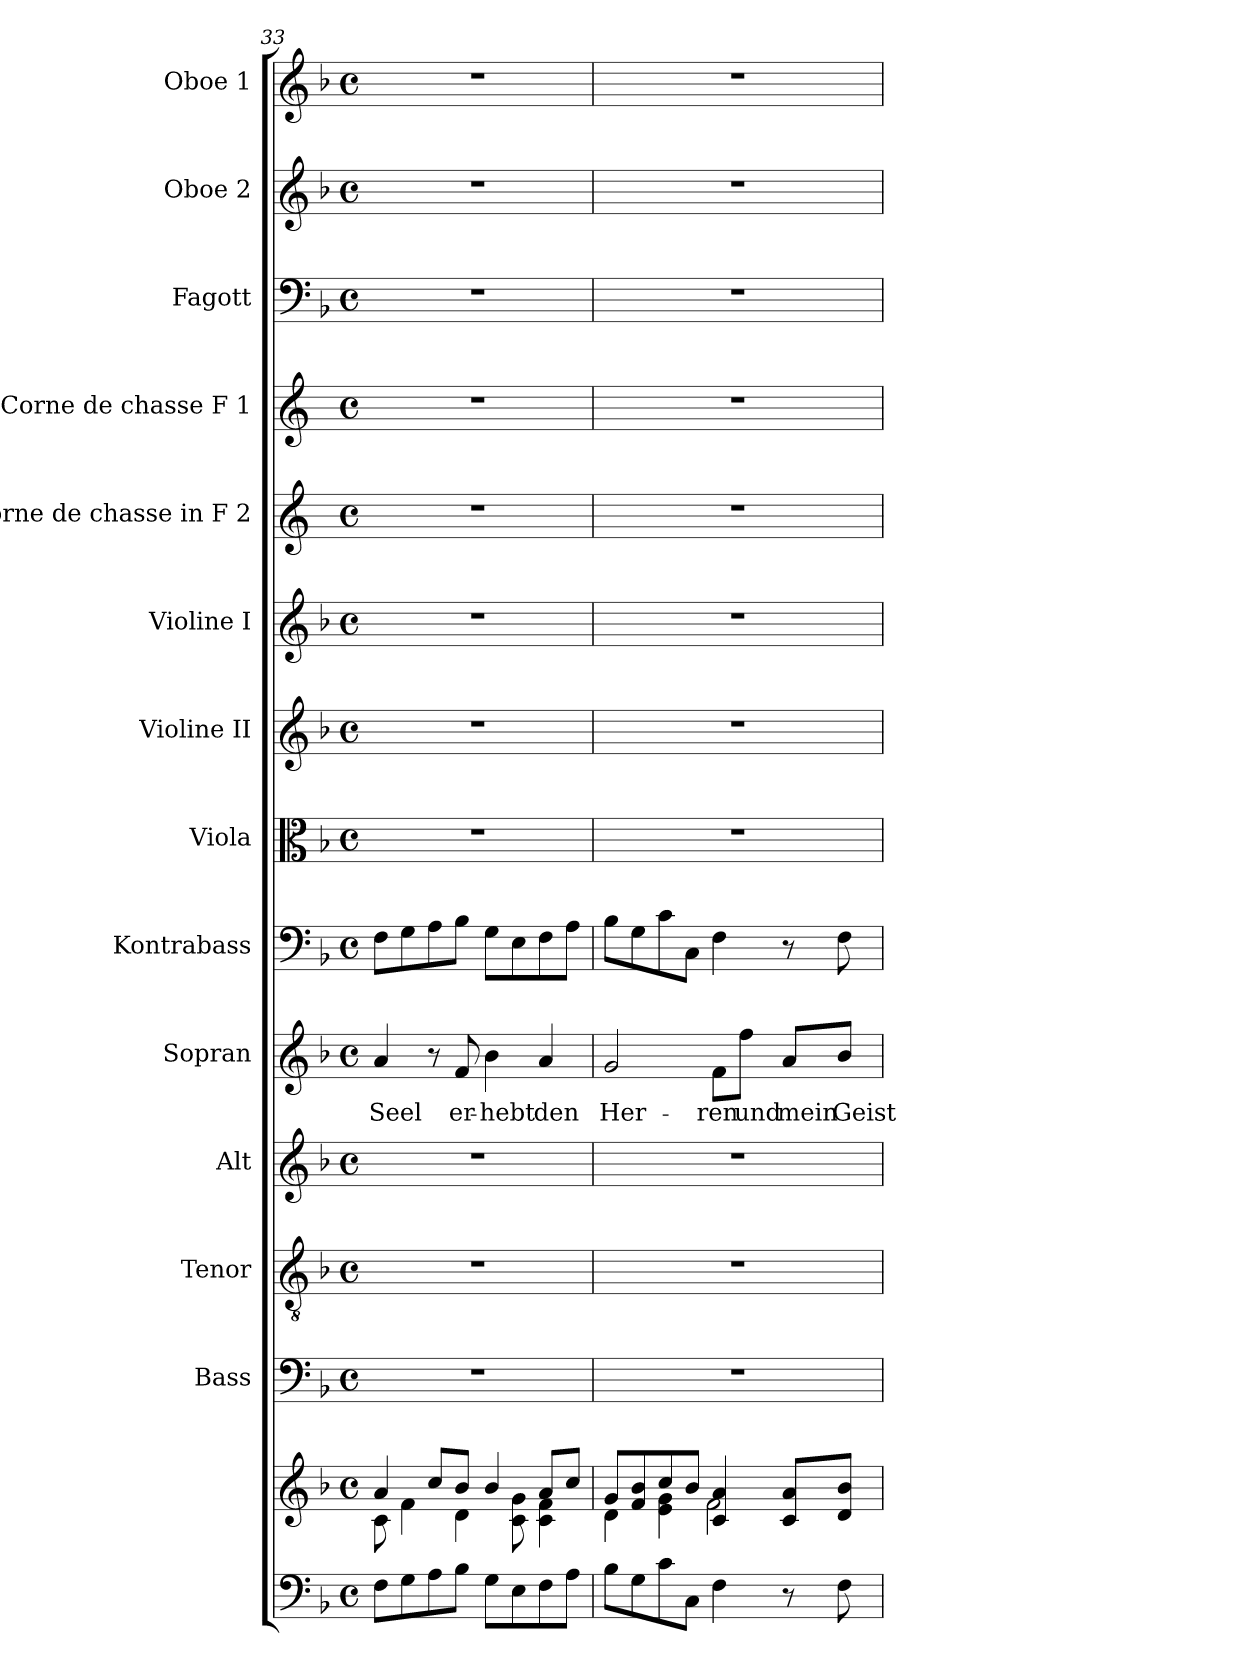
**kern	**kern	**kern	**kern	**kern	**kern	**text	**kern	**kern	**kern	**kern	**kern	**kern	**kern	**kern	**kern
*part14	*part14	*part13	*part12	*part11	*part10	*part10	*part9	*part8	*part7	*part6	*part5	*part4	*part3	*part2	*part1
*staff15	*staff14	*staff13	*staff12	*staff11	*staff10	*staff10	*staff9	*staff8	*staff7	*staff6	*staff5	*staff4	*staff3	*staff2	*staff1
*	*	*I"Bass	*I"Tenor	*I"Alt	*I"Sopran	*	*I"Kontrabass	*I"Viola	*I"Violine II	*I"Violine I	*I"Corne de chasse in F 2	*I"Corne de chasse F 1	*I"Fagott	*I"Oboe 2	*I"Oboe 1
*	*	*I'B.	*I'T.	*I'A.	*I'S.	*	*I'Kb.	*I'Vla.	*I'Vl. II	*I'Vl. I	*	*	*I'Fg.	*I'Ob. 2	*I'Ob. 1
*clefF4	*clefG2	*clefF4	*clefGv2	*clefG2	*clefG2	*	*clefF4	*clefC3	*clefG2	*clefG2	*clefG2	*clefG2	*clefF4	*clefG2	*clefG2
*	*	*	*	*	*	*	*ITrd7c12	*	*	*	*ITrd4c7	*ITrd4c7	*	*	*
*k[b-]	*k[b-]	*k[b-]	*k[b-]	*k[b-]	*k[b-]	*	*k[b-]	*k[b-]	*k[b-]	*k[b-]	*k[b-]	*k[b-]	*k[b-]	*k[b-]	*k[b-]
*F:	*F:	*F:	*F:	*F:	*F:	*	*F:	*F:	*F:	*F:	*F:	*F:	*F:	*F:	*F:
*M4/4	*M4/4	*M4/4	*M4/4	*M4/4	*M4/4	*	*M4/4	*M4/4	*M4/4	*M4/4	*M4/4	*M4/4	*M4/4	*M4/4	*M4/4
*met(c)	*met(c)	*met(c)	*met(c)	*met(c)	*met(c)	*	*met(c)	*met(c)	*met(c)	*met(c)	*met(c)	*met(c)	*met(c)	*met(c)	*met(c)
=33	=33	=33	=33	=33	=33	=33	=33	=33	=33	=33	=33	=33	=33	=33	=33
*	*^	*	*	*	*	*	*	*	*	*	*	*	*	*	*
!	!	!	!	!	!	!	!LO:LY:b	!	!	!	!	!	!	!	!	!
8F\L	4a/	8c\	1r	1r	1r	4a/	Seel	8FF\L	1r	1r	1r	1r	1r	1r	1r	1r
8G\	.	4f\	.	.	.	.	.	8GG\	.	.	.	.	.	.	.	.
8A\	8cc/L	.	.	.	.	8r	.	8AA\	.	.	.	.	.	.	.	.
!	!	!	!	!	!	!	!LO:LY:b	!	!	!	!	!	!	!	!	!
8B-\J	8b-/J	4d\	.	.	.	8f/	er-	8BB-\J	.	.	.	.	.	.	.	.
!	!	!	!	!	!	!	!LO:LY:b	!	!	!	!	!	!	!	!	!
8G\L	4b-/	.	.	.	.	4b-\	-hebt	8GG\L	.	.	.	.	.	.	.	.
8E\	.	8c\ 8g\	.	.	.	.	.	8EE\	.	.	.	.	.	.	.	.
!	!	!	!	!	!	!	!LO:LY:b	!	!	!	!	!	!	!	!	!
8F\	8a/L	4c\ 4f\	.	.	.	4a/	den	8FF\	.	.	.	.	.	.	.	.
8A\J	8cc/J	.	.	.	.	.	.	8AA\J	.	.	.	.	.	.	.	.
=34	=34	=34	=34	=34	=34	=34	=34	=34	=34	=34	=34	=34	=34	=34	=34	=34
!	!	!	!	!	!	!	!LO:LY:b	!	!	!	!	!	!	!	!	!
8B-\L	8g/L	4d\	1r	1r	1r	2g/	Her-	8BB-\L	1r	1r	1r	1r	1r	1r	1r	1r
8G\	8f/ 8b-/	.	.	.	.	.	.	8GG\	.	.	.	.	.	.	.	.
8c\	8cc/	4e\ 4g\	.	.	.	.	.	8C\	.	.	.	.	.	.	.	.
8C\J	8b-/J	.	.	.	.	.	.	8CC\J	.	.	.	.	.	.	.	.
!	!	!	!	!	!	!	!LO:LY:b	!	!	!	!	!	!	!	!	!
4F\	4c/ 4a/	2f\	.	.	.	8f\L	-ren	4FF\	.	.	.	.	.	.	.	.
!	!	!	!	!	!	!	!LO:LY:b	!	!	!	!	!	!	!	!	!
.	.	.	.	.	.	8ff\J	und	.	.	.	.	.	.	.	.	.
!	!	!	!	!	!	!	!LO:LY:b	!	!	!	!	!	!	!	!	!
8r	8c/ 8a/L	.	.	.	.	8a/L	mein	8r	.	.	.	.	.	.	.	.
!	!	!	!	!	!	!	!LO:LY:b	!	!	!	!	!	!	!	!	!
8F\	8d/ 8b-/J	.	.	.	.	8b-/J	Geist	8FF\	.	.	.	.	.	.	.	.
*	*v	*v	*	*	*	*	*	*	*	*	*	*	*	*	*	*
=	=	=	=	=	=	=	=	=	=	=	=	=	=	=	=
*-	*-	*-	*-	*-	*-	*-	*-	*-	*-	*-	*-	*-	*-	*-	*-
